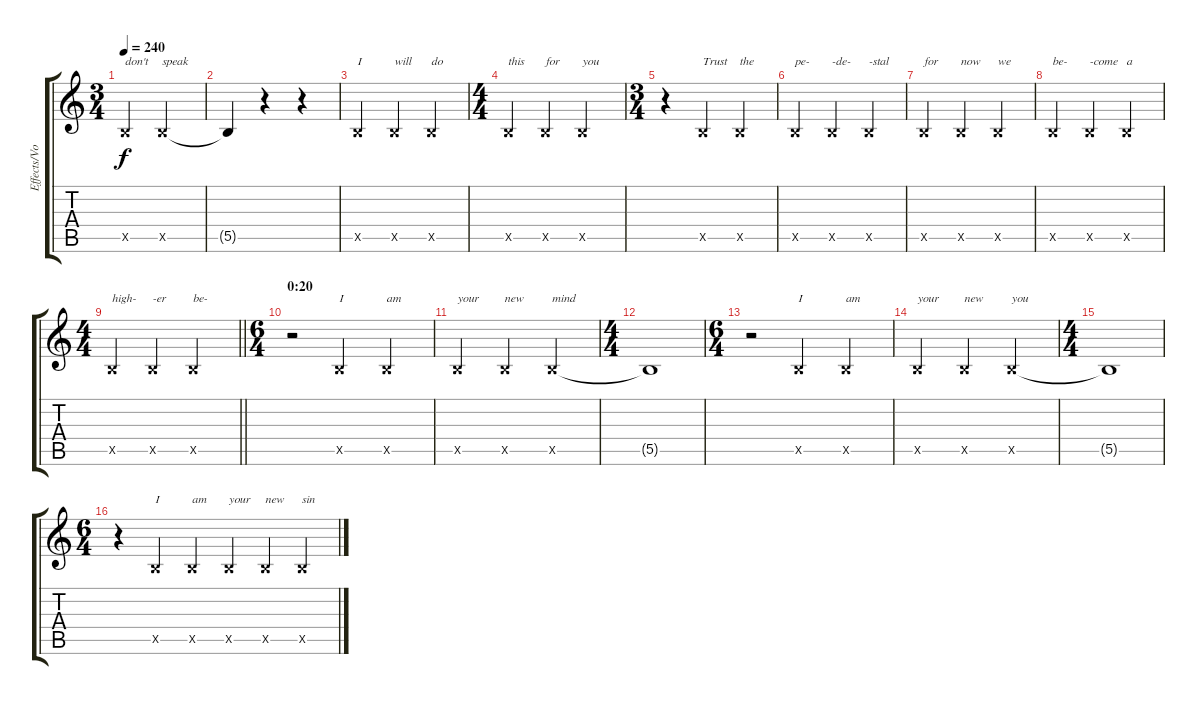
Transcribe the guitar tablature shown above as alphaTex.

\track ("Effects/Voice/Guitar II" "Effects/Vo") {instrument distortionguitar}
\staff {score tabs}
\tuning (Db4 Ab3 E3 B2 Gb2 Db2) {hide}
\ts (3 4)
\tempo 240
\clef g2
\ks c
5.5{x}.4{txt "don't" dy f} 5.5{x}.2{txt "speak"} |
5.5{t}.4 r.4 r.4 |
5.5{x}.4{txt "I"} 5.5{x}.4{txt "will"} 5.5{x}.4{txt "do"} |
\ts (4 4)
5.5{x}.4{txt "this"} 5.5{x}.4{txt "for"} 5.5{x}.2{txt "you"} |
\ts (3 4)
r.4 5.5{x}.4{txt "Trust"} 5.5{x}.4{txt "the"} |
5.5{x}.4{txt "pe-"} 5.5{x}.4{txt "-de-"} 5.5{x}.4{txt "-stal"} |
5.5{x}.4{txt "for"} 5.5{x}.4{txt "now"} 5.5{x}.4{txt "we"} |
5.5{x}.4{txt "be-"} 5.5{x}.4{txt "-come"} 5.5{x}.4{txt "a"} |
\ts (4 4)
\barLineRight lightlight
5.5{x}.4{txt "high-"} 5.5{x}.4{txt "-er"} 5.5{x}.2{txt "be-"} |
\ts (6 4)
\section ("" "0:20")
r.2 5.5{x}.2{txt "I"} 5.5{x}.2{txt "am"} |
5.5{x}.2{txt "your"} 5.5{x}.2{txt "new"} 5.5{x}.2{txt "mind"} |
\ts (4 4)
5.5{t}.1 |
\ts (6 4)
r.2 5.5{x}.2{txt "I"} 5.5{x}.2{txt "am"} |
5.5{x}.2{txt "your"} 5.5{x}.2{txt "new"} 5.5{x}.2{txt "you"} |
\ts (4 4)
5.5{t}.1 |
\ts (6 4)
r.4 5.5{x}.4{txt "I"} 5.5{x}.4{txt "am"} 5.5{x}.4{txt "your"} 5.5{x}.4{txt "new"} 5.5{x}.4{txt "sin"}
